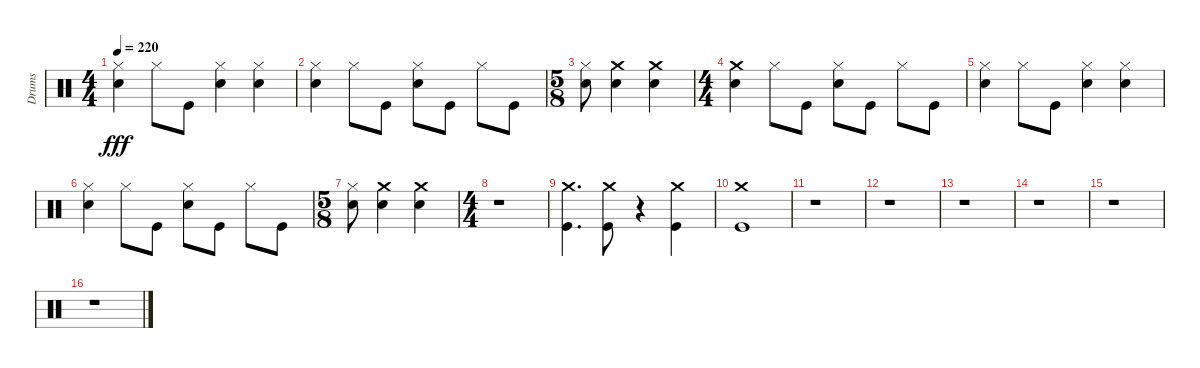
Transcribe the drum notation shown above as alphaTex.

\track ("Drums" "Drums") {instrument percussion}
\staff {score}
\articulation defaults
\ts (4 4)
\tempo 220
\clef neutral
\ks c
("Snare (hit) 2" "Hi-Hat (closed)").4{dy fff} "Hi-Hat (closed)".8 "Kick (hit)".8 ("Hi-Hat (closed)" "Snare (hit) 2").4 ("Snare (hit) 2" "Hi-Hat (closed)").4 |
("Snare (hit) 2" "Hi-Hat (closed)").4 "Hi-Hat (closed)".8 "Kick (hit)".8 ("Snare (hit) 2" "Hi-Hat (closed)").8 "Kick (hit)".8 "Hi-Hat (closed)".8 "Kick (hit)".8 |
\ts (5 8)
("Snare (hit) 2" "Hi-Hat (closed)").8 ("Crash medium (hit)" "Snare (hit) 2").4 ("Crash medium (hit)" "Snare (hit) 2").4 |
\ts (4 4)
("Snare (hit) 2" "Crash medium (hit)").4 "Hi-Hat (closed)".8 "Kick (hit)".8 ("Hi-Hat (closed)" "Snare (hit) 2").8 "Kick (hit)".8 "Hi-Hat (closed)".8 "Kick (hit)".8 |
("Hi-Hat (closed)" "Snare (hit) 2").4 "Hi-Hat (closed)".8 "Kick (hit)".8 ("Hi-Hat (closed)" "Snare (hit) 2").4 ("Snare (hit) 2" "Hi-Hat (closed)").4 |
("Hi-Hat (closed)" "Snare (hit) 2").4 "Hi-Hat (closed)".8 "Kick (hit)".8 ("Hi-Hat (closed)" "Snare (hit) 2").8 "Kick (hit)".8 "Hi-Hat (closed)".8 "Kick (hit)".8 |
\ts (5 8)
("Hi-Hat (closed)" "Snare (hit) 2").8 ("Snare (hit) 2" "Crash medium (hit)").4 ("Crash medium (hit)" "Snare (hit) 2").4 |
\ts (4 4)
r.1 |
("Kick (hit)" "Crash medium (hit)").4{d} ("Kick (hit)" "Crash medium (hit)").8 r.4 ("Kick (hit)" "Crash medium (hit)").4 |
("Crash medium (hit)" "Kick (hit)").1 |
r.1 |
r.1 |
r.1 |
r.1 |
r.1 |
r.1
